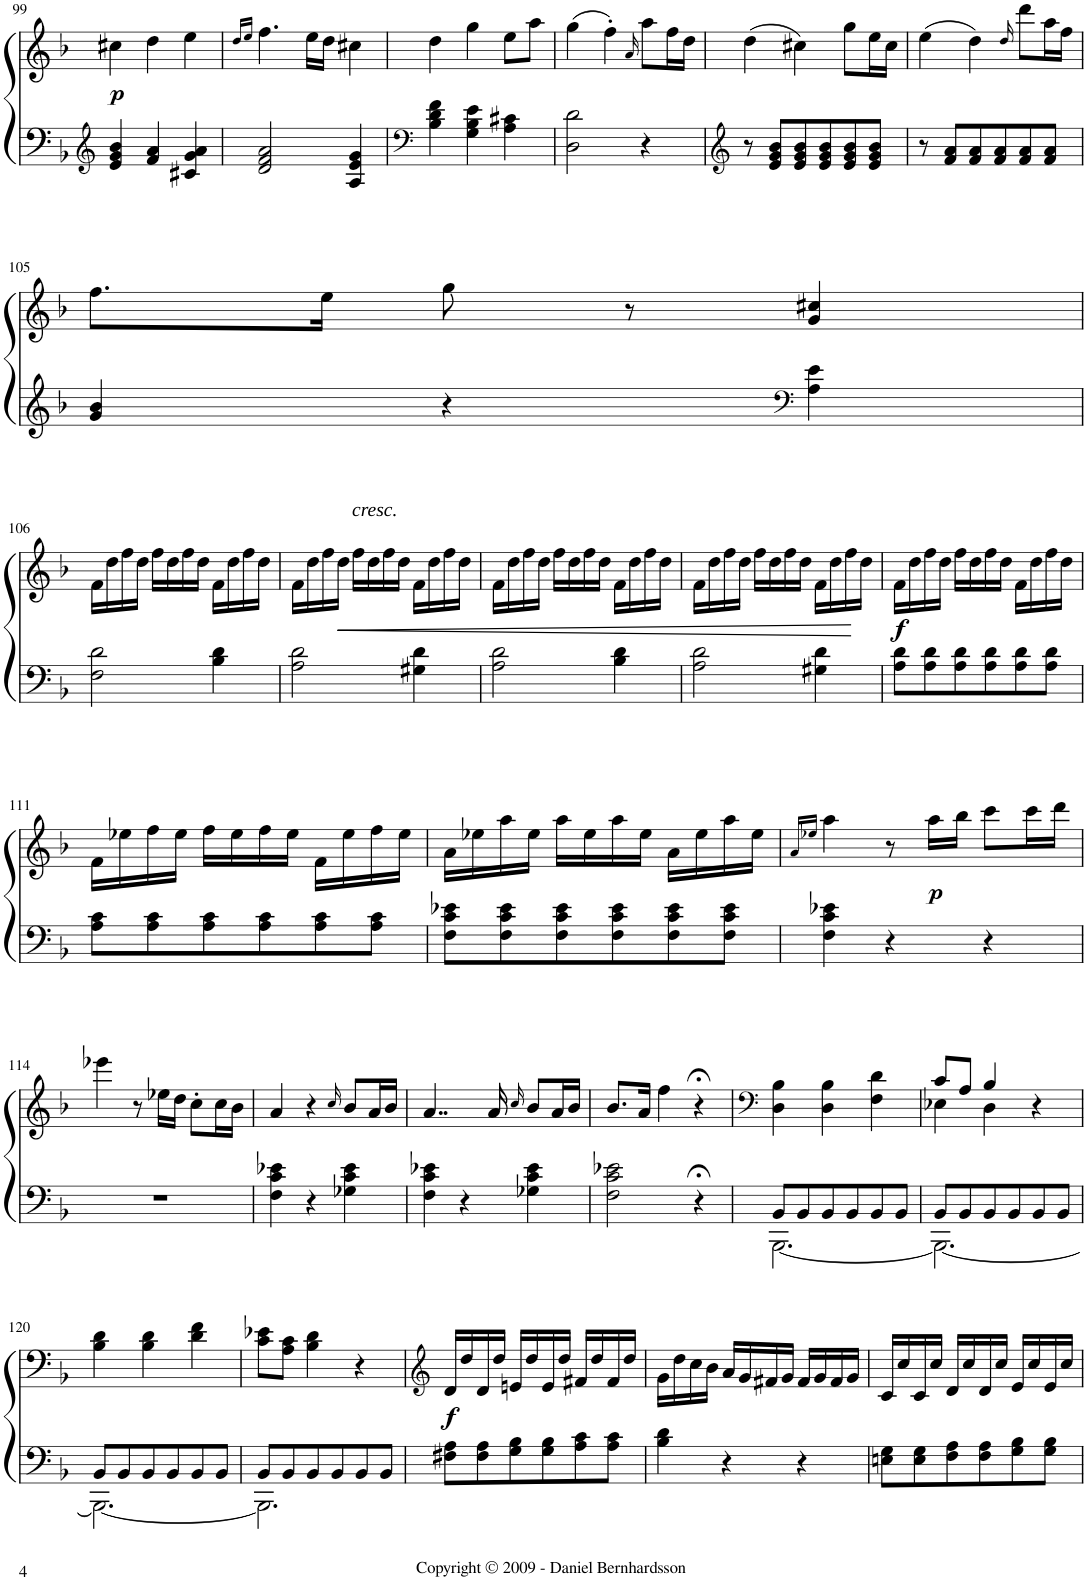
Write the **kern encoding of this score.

**kern	**kern	**dynam
*part1	*part1	*part1
*staff2	*staff1	*staff1/2
*I"Piano	*	*
*I'Pno.	*	*
!!LO:PB:g=z
*clefG2	*clefG2	*
*k[b-]	*k[b-]	*
*F:	*F:	*
*M3/4	*M3/4	*
=99	=99	=99
!	!	!LO:DY:b
4e/ 4g/ 4b-/	4cc#X\	p
4f/ 4a/	4dd\	.
4c#X/ 4g/ 4a/	4ee\	.
=100	=100	=100
.	16qdd/LL	.
.	16qee/JJ	.
2d/ 2f/ 2a/	4.ff\	.
.	16ee\LL	.
.	16dd\JJ	.
4A/ 4e/ 4g/	4cc#X\	.
=101	=101	=101
*clefF4	*	*
4B-\ 4d\ 4f\	4dd\	.
4G\ 4B-\ 4e\	4gg\	.
4A\ 4c#X\	8ee\L	.
.	8aa\J	.
=102	=102	=102
2D\ 2d\	(4gg\	.
.	4ff'\)	.
.	16qa/	.
4r	8aa\L	.
.	16ff\L	.
.	16dd\JJ	.
=103	=103	=103
*clefG2	*	*
8r	(4dd\	.
8e/ 8g/ 8b-/L	.	.
8e/ 8g/ 8b-/	4cc#X\)	.
8e/ 8g/ 8b-/	.	.
8e/ 8g/ 8b-/	8gg\L	.
8e/ 8g/ 8b-/J	16ee\L	.
.	16cc#\JJ	.
=104	=104	=104
8r	(4ee\	.
8f/ 8a/L	.	.
8f/ 8a/	4dd\)	.
8f/ 8a/	.	.
.	16qdd/	.
8f/ 8a/	8ddd\L	.
8f/ 8a/J	16aa\L	.
.	16ff\JJ	.
!!LO:LB:g=z
=105	=105	=105
4g/ 4b-/	8.ff\L	.
.	16ee\Jk	.
4r	8gg\	.
.	8r	.
*clefF4	*	*
4A\ 4e\	4g/ 4cc#X/	.
!!LO:LB:g=z
=106	=106	=106
2F\ 2d\	16f\LL	.
.	16dd\	.
.	16ff\	.
.	16dd\JJ	.
.	16ff\LL	.
.	16dd\	.
.	16ff\	.
.	16dd\JJ	.
4B-\ 4d\	16f\LL	.
.	16dd\	.
.	16ff\	.
.	16dd\JJ	.
=107	=107	=107
2A\ 2d\	16f\LL	.
.	16dd\	.
.	16ff\	.
!	!	!LO:HP:b
.	16dd\JJ	<
!	!LO:TX:a:i:t=cresc.	!
.	16ff\LL	.
.	16dd\	.
.	16ff\	.
.	16dd\JJ	.
4G#X\ 4d\	16f\LL	.
.	16dd\	.
.	16ff\	.
.	16dd\JJ	.
=108	=108	=108
2A\ 2d\	16f\LL	.
.	16dd\	.
.	16ff\	.
.	16dd\JJ	.
.	16ff\LL	.
.	16dd\	.
.	16ff\	.
.	16dd\JJ	.
4B-\ 4d\	16f\LL	.
.	16dd\	.
.	16ff\	.
.	16dd\JJ	.
=109	=109	=109
2A\ 2d\	16f\LL	.
.	16dd\	.
.	16ff\	.
.	16dd\JJ	.
.	16ff\LL	.
.	16dd\	.
.	16ff\	.
.	16dd\JJ	.
4G#X\ 4d\	16f\LL	.
.	16dd\	.
.	16ff\	.
.	16dd\JJ	[
=110	=110	=110
!	!	!LO:DY:b
8A\ 8d\L	16f\LL	f
.	16dd\	.
8A\ 8d\	16ff\	.
.	16dd\JJ	.
8A\ 8d\	16ff\LL	.
.	16dd\	.
8A\ 8d\	16ff\	.
.	16dd\JJ	.
8A\ 8d\	16f\LL	.
.	16dd\	.
8A\ 8d\J	16ff\	.
.	16dd\JJ	.
!!LO:LB:g=z
=111	=111	=111
8A\ 8c\L	16f\LL	.
.	16ee-X\	.
8A\ 8c\	16ff\	.
.	16ee-\JJ	.
8A\ 8c\	16ff\LL	.
.	16ee-\	.
8A\ 8c\	16ff\	.
.	16ee-\JJ	.
8A\ 8c\	16f\LL	.
.	16ee-\	.
8A\ 8c\J	16ff\	.
.	16ee-\JJ	.
=112	=112	=112
8F\ 8c\ 8e-X\L	16a\LL	.
.	16ee-X\	.
8F\ 8c\ 8e-\	16aa\	.
.	16ee-\JJ	.
8F\ 8c\ 8e-\	16aa\LL	.
.	16ee-\	.
8F\ 8c\ 8e-\	16aa\	.
.	16ee-\JJ	.
8F\ 8c\ 8e-\	16a\LL	.
.	16ee-\	.
8F\ 8c\ 8e-\J	16aa\	.
.	16ee-\JJ	.
=113	=113	=113
.	16qa/LL	.
.	16qee-X/JJ	.
4F\ 4c\ 4e-X\	4aa\	.
4r	8r	.
!	!	!LO:DY:b
.	16aa\LL	p
.	16bb-\JJ	.
4r	8ccc\L	.
.	16ccc\L	.
.	16ddd\JJ	.
!!LO:LB:g=z
=114	=114	=114
2.r	4eee-X\	.
.	8r	.
.	16ee-X\LL	.
.	16dd\JJ	.
.	8cc'\L	.
.	16cc\L	.
.	16b-\JJ	.
=115	=115	=115
4F\ 4c\ 4e-X\	4a/	.
4r	4r	.
.	16qcc/	.
4G-X\ 4c\ 4e-\	8b-/L	.
.	16a/L	.
.	16b-/JJ	.
=116	=116	=116
4F\ 4c\ 4e-X\	4..a/	.
4r	.	.
.	16a/	.
.	16qcc/	.
4G-X\ 4c\ 4e-\	8b-/L	.
.	16a/L	.
.	16b-/JJ	.
=117	=117	=117
2F\ 2c\ 2e-X\	8.b-/L	.
.	16a/Jk	.
.	4ff\	.
4r;<	4r;<	.
=118	=118	=118
*	*clefF4	*
*^	*	*
8BB-/L	[2.BBB-\	4D\ 4B-\	.
8BB-/	.	.	.
8BB-/	.	4D\ 4B-\	.
8BB-/	.	.	.
8BB-/	.	4F\ 4d\	.
8BB-/J	.	.	.
=119	=119	=119	=119
*	*	*^	*
8BB-/L	2.BBB-\_	8c/L	4E-X\	.
8BB-/	.	8A/J	.	.
8BB-/	.	4B-/	4D\	.
8BB-/	.	.	.	.
8BB-/	.	4r	4ryy	.
8BB-/J	.	.	.	.
*	*	*v	*v	*
!!LO:LB:g=z
=120	=120	=120	=120
8BB-/L	2.BBB-\_	4B-\ 4d\	.
8BB-/	.	.	.
8BB-/	.	4B-\ 4d\	.
8BB-/	.	.	.
8BB-/	.	4d\ 4f\	.
8BB-/J	.	.	.
=121	=121	=121	=121
8BB-/L	2.BBB-\]	8c\ 8e-X\L	.
8BB-/	.	8A\ 8c\J	.
8BB-/	.	4B-\ 4d\	.
8BB-/	.	.	.
8BB-/	.	4r	.
8BB-/J	.	.	.
*v	*v	*	*
=122	=122	=122
*	*clefG2	*
!	!	!LO:DY:b
8F#X\ 8A\L	16d/LL	f
.	16dd/	.
8F#\ 8A\	16d/	.
.	16dd/JJ	.
8G\ 8B-\	16en/LL	.
.	16dd/	.
8G\ 8B-\	16e/	.
.	16dd/JJ	.
8A\ 8c\	16f#X/LL	.
.	16dd/	.
8A\ 8c\J	16f#/	.
.	16dd/JJ	.
=123	=123	=123
4B-\ 4d\	16g\LL	.
.	16dd\	.
.	16cc\	.
.	16b-\JJ	.
4r	16a/LL	.
.	16g/	.
.	16f#X/	.
.	16g/JJ	.
4r	16f#/LL	.
.	16g/	.
.	16f#/	.
.	16g/JJ	.
=124	=124	=124
8En\ 8G\L	16c/LL	.
.	16cc/	.
8E\ 8G\	16c/	.
.	16cc/JJ	.
8F\ 8A\	16d/LL	.
.	16cc/	.
8F\ 8A\	16d/	.
.	16cc/JJ	.
8G\ 8B-\	16e/LL	.
.	16cc/	.
8G\ 8B-\J	16e/	.
.	16cc/JJ	.
=	=	=
*-	*-	*-
